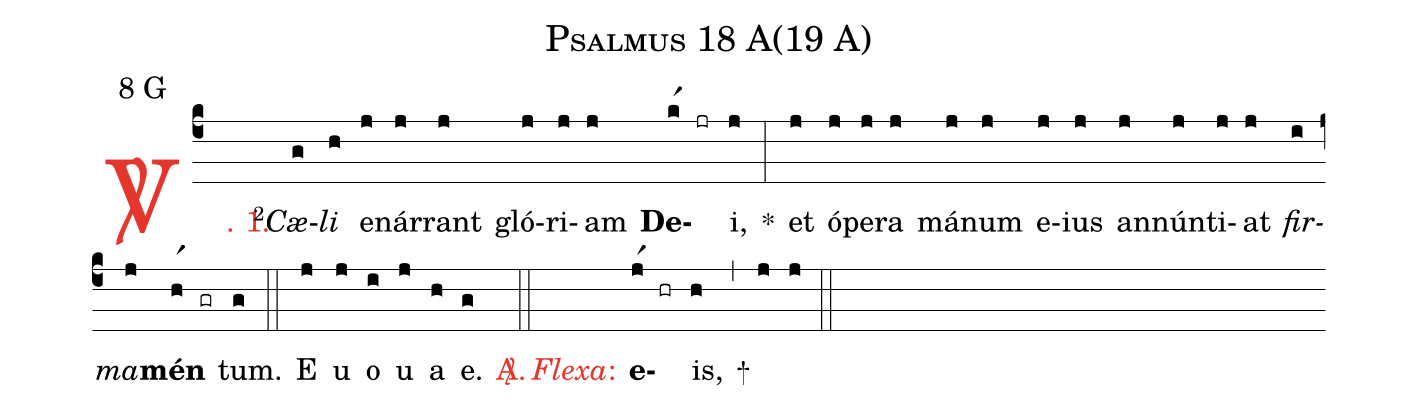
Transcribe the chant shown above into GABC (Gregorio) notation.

name: Psalmus 18 A(19 A);
mode: 8;
mode-differentia: G;
%%
(c4)

<c><sp>V/</sp>. 1.</c>() <v>\VSup{2}</v><i>Cæ</i>(g)<i>li</i>(h) e(j)nár(j)rant(j) gló(j)ri(j)am(j) <b>De</b>(kr1)(jr)i,(j) *(:) et(j) ó(j)pe(j)ra(j) má(j)num(j) e(j)ius(j) an(j)nún(j)ti(j)at(j) <i>fir</i>(i)<i>ma</i>(j)<b>mén</b>(hr1)(gr)tum.(g) (::)

<eu>E(j) u(j) o(i) u(j) a(h) e.</eu>(g) <c><sp>A/</sp>.</c>(::)

<nlba><c><i>Flexa</i>:</c>() <b>e</b></nlba>(jr1)(hr)is,(h) +(,) (j) (j) (::)
